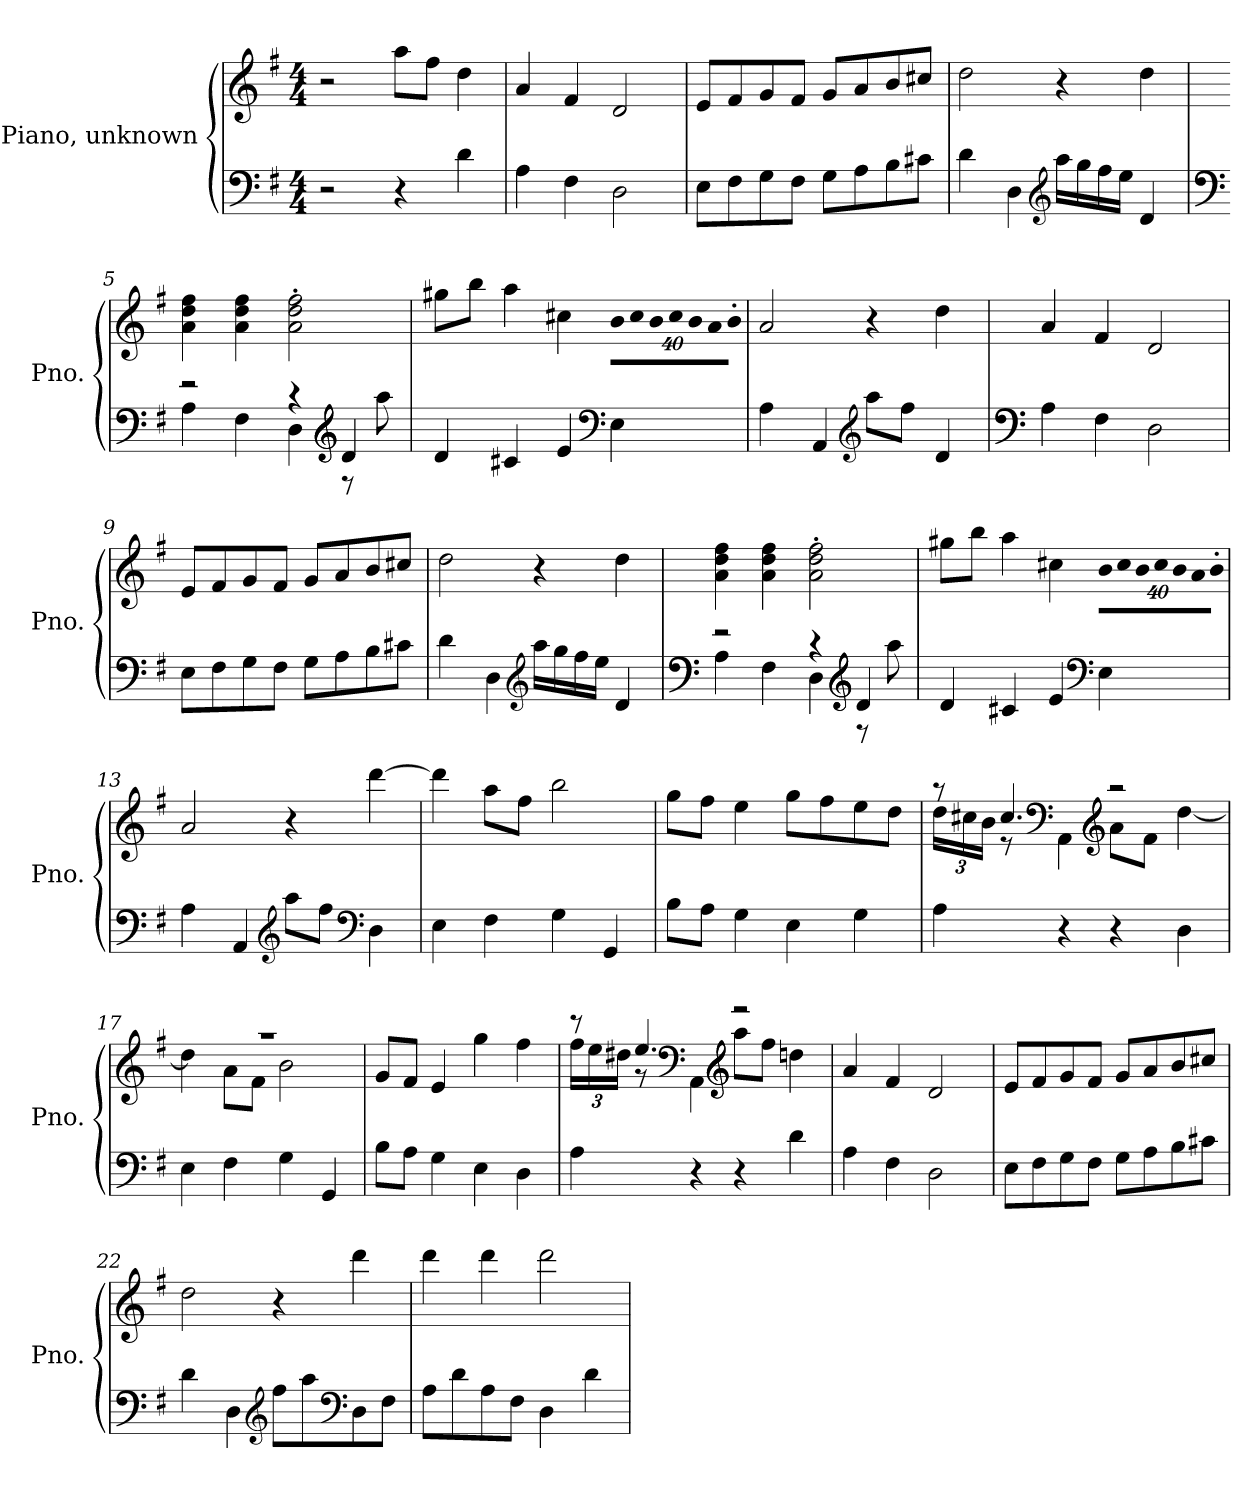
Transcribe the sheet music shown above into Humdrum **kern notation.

**kern	**kern
*part1	*part1
*staff2	*staff1
*I"Piano, unknown	*
*I'Pno.	*
*clefF4	*clefG2
*k[f#]	*k[f#]
*M4/4	*M4/4
*MM120	*MM120
=1	=1
2r	2r
4r	8aa\L
.	8ff#\J
4d\	4dd\
=2	=2
4A\	4a/
4F#\	4f#/
2D\	2d/
=3	=3
8E\L	8e/L
8F#\	8f#/
8G\	8g/
8F#\J	8f#/J
8G\L	8g/L
8A\	8a/
8B\	8b/
8c#X\J	8cc#X/J
=4	=4
4d\	2dd\
4D\	.
*clefG2	*
16aa\LL	4r
16gg\	.
16ff#\	.
16ee\JJ	.
4d/	4dd\
=5	=5
*clefF4	*
*^	*
2r	4A\	4a\ 4dd\ 4ff#\
.	4F#\	4a\ 4dd\ 4ff#\
4r	4D\	2a\' 2dd\' 2ff#\'
*clefG2	*	*
4d/	8r	.
.	8aa\	.
*v	*v	*
!!LO:LB:g=z
=6	=6
4d/	8gg#X\L
.	8bb\J
4c#X/	4aa\
4e/	4cc#X\
*clefF4	*
*	*Xbrackettup
!	!LO:N:vis=32
4E\	640%23b\LLL
!	!LO:N:vis=32
.	640%23cc#\
!	!LO:N:vis=32
.	640%23b\
!	!LO:N:vis=32
.	640%23cc#\
!	!LO:N:vis=32
.	640%23b\
!	!LO:N:vis=32
.	640%23a\
!	!LO:N:vis=32
.	640%23b'\JJJ
640ryy	.
=7	=7
4A\	2a/
4AA/	.
*clefG2	*
8aa\L	4r
8ff#\J	.
4d/	4dd\
=8	=8
*clefF4	*
4A\	4a/
4F#\	4f#/
2D\	2d/
=9	=9
8E\L	8e/L
8F#\	8f#/
8G\	8g/
8F#\J	8f#/J
8G\L	8g/L
8A\	8a/
8B\	8b/
8c#X\J	8cc#X/J
!!LO:LB:g=z
=10	=10
4d\	2dd\
4D\	.
*clefG2	*
16aa\LL	4r
16gg\	.
16ff#\	.
16ee\JJ	.
4d/	4dd\
=11	=11
*clefF4	*
*^	*
2r	4A\	4a\ 4dd\ 4ff#\
.	4F#\	4a\ 4dd\ 4ff#\
4r	4D\	2a\' 2dd\' 2ff#\'
*clefG2	*	*
4d/	8r	.
.	8aa\	.
*v	*v	*
=12	=12
4d/	8gg#X\L
.	8bb\J
4c#X/	4aa\
4e/	4cc#X\
*clefF4	*
!	!LO:N:vis=32
4E\	640%23b\LLL
!	!LO:N:vis=32
.	640%23cc#\
!	!LO:N:vis=32
.	640%23b\
!	!LO:N:vis=32
.	640%23cc#\
!	!LO:N:vis=32
.	640%23b\
!	!LO:N:vis=32
.	640%23a\
!	!LO:N:vis=32
.	640%23b'\JJJ
640ryy	.
=13	=13
4A\	2a/
4AA/	.
*clefG2	*
8aa\L	4r
8ff#\J	.
*clefF4	*
4D\	[4ddd\
!!LO:LB:g=z
=14	=14
4E\	4ddd\]
4F#\	8aa\L
.	8ff#\J
4G\	2bb\
4GG/	.
=15	=15
8B\L	8gg\L
8A\J	8ff#\J
4G\	4ee\
4E\	8gg\L
.	8ff#\
4G\	8ee\
.	8dd\J
=16	=16
*	*^
4A\	8r	24dd\LL
.	.	24cc#X\
.	.	24b\JJ
.	4.cc#/	8r
*	*clefF4	*
4r	.	4AA\
*	*clefG2	*
4r	2r	8a\L
.	.	8f#\J
4D\	.	[4dd\
=17	=17	=17
4E\	1r	4dd\]
4F#\	.	8a\L
.	.	8f#\J
4G\	.	2b\
4GG/	.	.
*	*v	*v
=18	=18
8B\L	8g/L
8A\J	8f#/J
4G\	4e/
4E\	4gg\
4D\	4ff#\
!!LO:LB:g=z
=19	=19
*	*^
4A\	8r	24ff#\LL
.	.	24ee\
.	.	24dd#X\JJ
.	4.ee/	8r
*	*clefF4	*
4r	.	4AA\
*	*clefG2	*
4r	2r	8aa\L
.	.	8ff#\J
4d\	.	4ddn\
*	*v	*v
=20	=20
4A\	4a/
4F#\	4f#/
2D\	2d/
=21	=21
8E\L	8e/L
8F#\	8f#/
8G\	8g/
8F#\J	8f#/J
8G\L	8g/L
8A\	8a/
8B\	8b/
8c#X\J	8cc#X/J
=22	=22
4d\	2dd\
4D\	.
*clefG2	*
8ff#\L	4r
8aa\	.
*clefF4	*
8D\	4ddd\
8F#\J	.
=23	=23
8A\L	4ddd\
8d\	.
8A\	4ddd\
8F#\J	.
4D\	2ddd\
4d\	.
=	=
*-	*-
